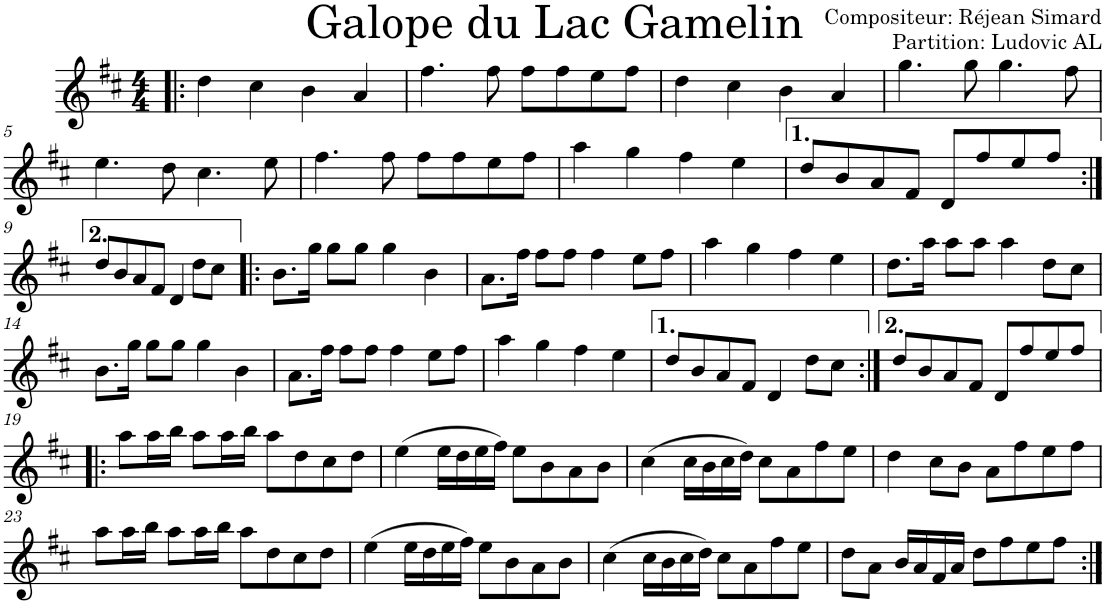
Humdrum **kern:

**kern
*part1
*staff1
*I"Violon
*I'Vln.
*clefG2
*k[f#c#]
*M4/4
=1!|:
4dd\
4cc#\
4b\
4a/
=2
4.ff#\
8ff#\
8ff#\L
8ff#\
8ee\
8ff#\J
=3
4dd\
4cc#\
4b\
4a/
=4
4.gg\
8gg\
4.gg\
8ff#\
!!LO:LB:g=z
=5
4.ee\
8dd\
4.cc#\
8ee\
=6
4.ff#\
8ff#\
8ff#\L
8ff#\
8ee\
8ff#\J
=7
4aa\
4gg\
4ff#\
4ee\
=8
8dd/L
8b/
8a/
8f#/J
8d/L
8ff#/
8ee/
8ff#/J
!!LO:LB:g=z
=9:|!
8dd/L
8b/
8a/
8f#/J
4d/
8dd\L
8cc#\J
=10!|:
8.b\L
16gg\Jk
8gg\L
8gg\J
4gg\
4b\
=11
8.a\L
16ff#\Jk
8ff#\L
8ff#\J
4ff#\
8ee\L
8ff#\J
=12
4aa\
4gg\
4ff#\
4ee\
=13
8.dd\L
16aa\Jk
8aa\L
8aa\J
4aa\
8dd\L
8cc#\J
!!LO:LB:g=z
=14
8.b\L
16gg\Jk
8gg\L
8gg\J
4gg\
4b\
=15
8.a\L
16ff#\Jk
8ff#\L
8ff#\J
4ff#\
8ee\L
8ff#\J
=16
4aa\
4gg\
4ff#\
4ee\
=17
8dd/L
8b/
8a/
8f#/J
4d/
8dd\L
8cc#\J
=18:|!
8dd/L
8b/
8a/
8f#/J
8d/L
8ff#/
8ee/
8ff#/J
!!LO:LB:g=z
=19!|:
8aa\L
16aa\L
16bb\JJ
8aa\L
16aa\L
16bb\JJ
8aa\L
8dd\
8cc#\
8dd\J
=20
(4ee\
16ee\LL
16dd\
16ee\
16ff#\JJ)
8ee\L
8b\
8a\
8b\J
=21
(4cc#\
16cc#\LL
16b\
16cc#\
16dd\JJ)
8cc#\L
8a\
8ff#\
8ee\J
=22
4dd\
8cc#\L
8b\J
8a\L
8ff#\
8ee\
8ff#\J
!!LO:LB:g=z
=23
8aa\L
16aa\L
16bb\JJ
8aa\L
16aa\L
16bb\JJ
8aa\L
8dd\
8cc#\
8dd\J
=24
(4ee\
16ee\LL
16dd\
16ee\
16ff#\JJ)
8ee\L
8b\
8a\
8b\J
=25
(4cc#\
16cc#\LL
16b\
16cc#\
16dd\JJ)
8cc#\L
8a\
8ff#\
8ee\J
=26
8dd\L
8a\J
16b/LL
16a/
16f#/
16a/JJ
8dd\L
8ff#\
8ee\
8ff#\J
=:|!
*-
